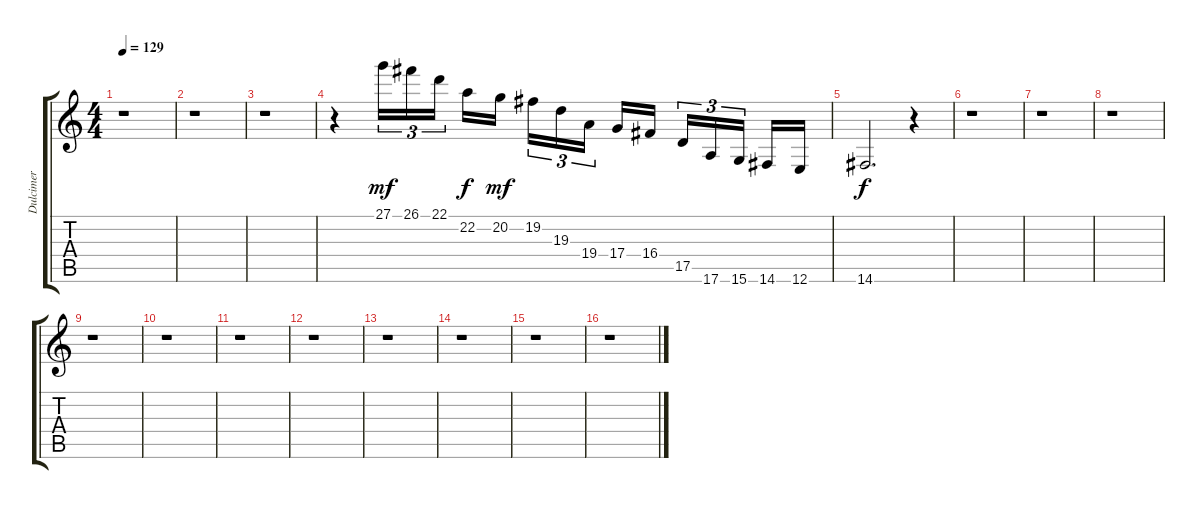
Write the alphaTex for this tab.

\track ("Dulcimer" "Dulcimer") {instrument dulcimer}
\staff {score tabs}
\tuning (E4 B3 G3 D3 A2 E2) {hide}
\ts (4 4)
\tempo 129
\clef g2
\ks c
r.1{dy mf} |
r.1 |
r.1 |
r.4 27.1.16{tu (3 2)} 26.1.16{tu (3 2)} 22.1.16{tu (3 2)} 22.2.16{dy f} 20.2.16{dy mf} 19.2.16{tu (3 2)} 19.3.16{tu (3 2)} 19.4.16{tu (3 2)} 17.4.16 16.4.16 17.5.16{tu (3 2)} 17.6.16{tu (3 2)} 15.6.16{tu (3 2)} 14.6.16 12.6.16 |
14.6.2{d dy f} r.4 |
r.1 |
r.1 |
r.1 |
r.1 |
r.1 |
r.1 |
r.1 |
r.1 |
r.1 |
r.1 |
r.1
